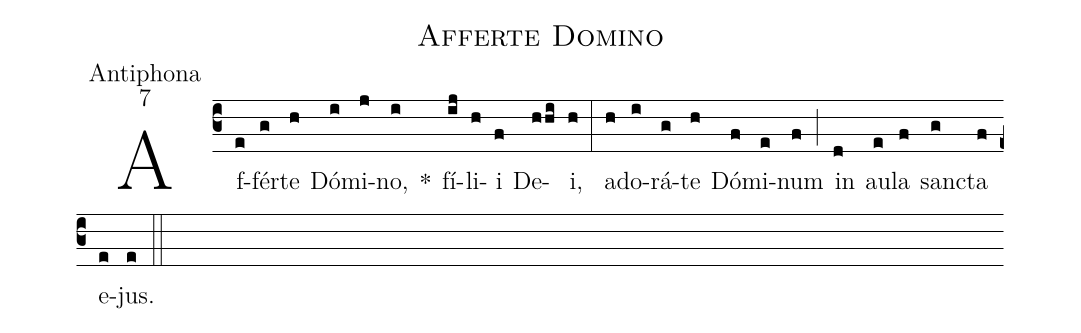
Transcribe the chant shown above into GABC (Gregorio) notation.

name:Afferte Domino;
office-part:Antiphona;
mode:7;
%%
(c3)Af(e)fér(g)te(h) Dó(i)mi(j)no,(i) *() fí(ij)li(h)i(f) De(hhi)i,(h) (:) a(h)do(i)rá(g)te(h) Dó(f)mi(e)num(f) (;) in(d) au(e)la(f) san(g)cta(f) e(e)jus.(e)
(::)
